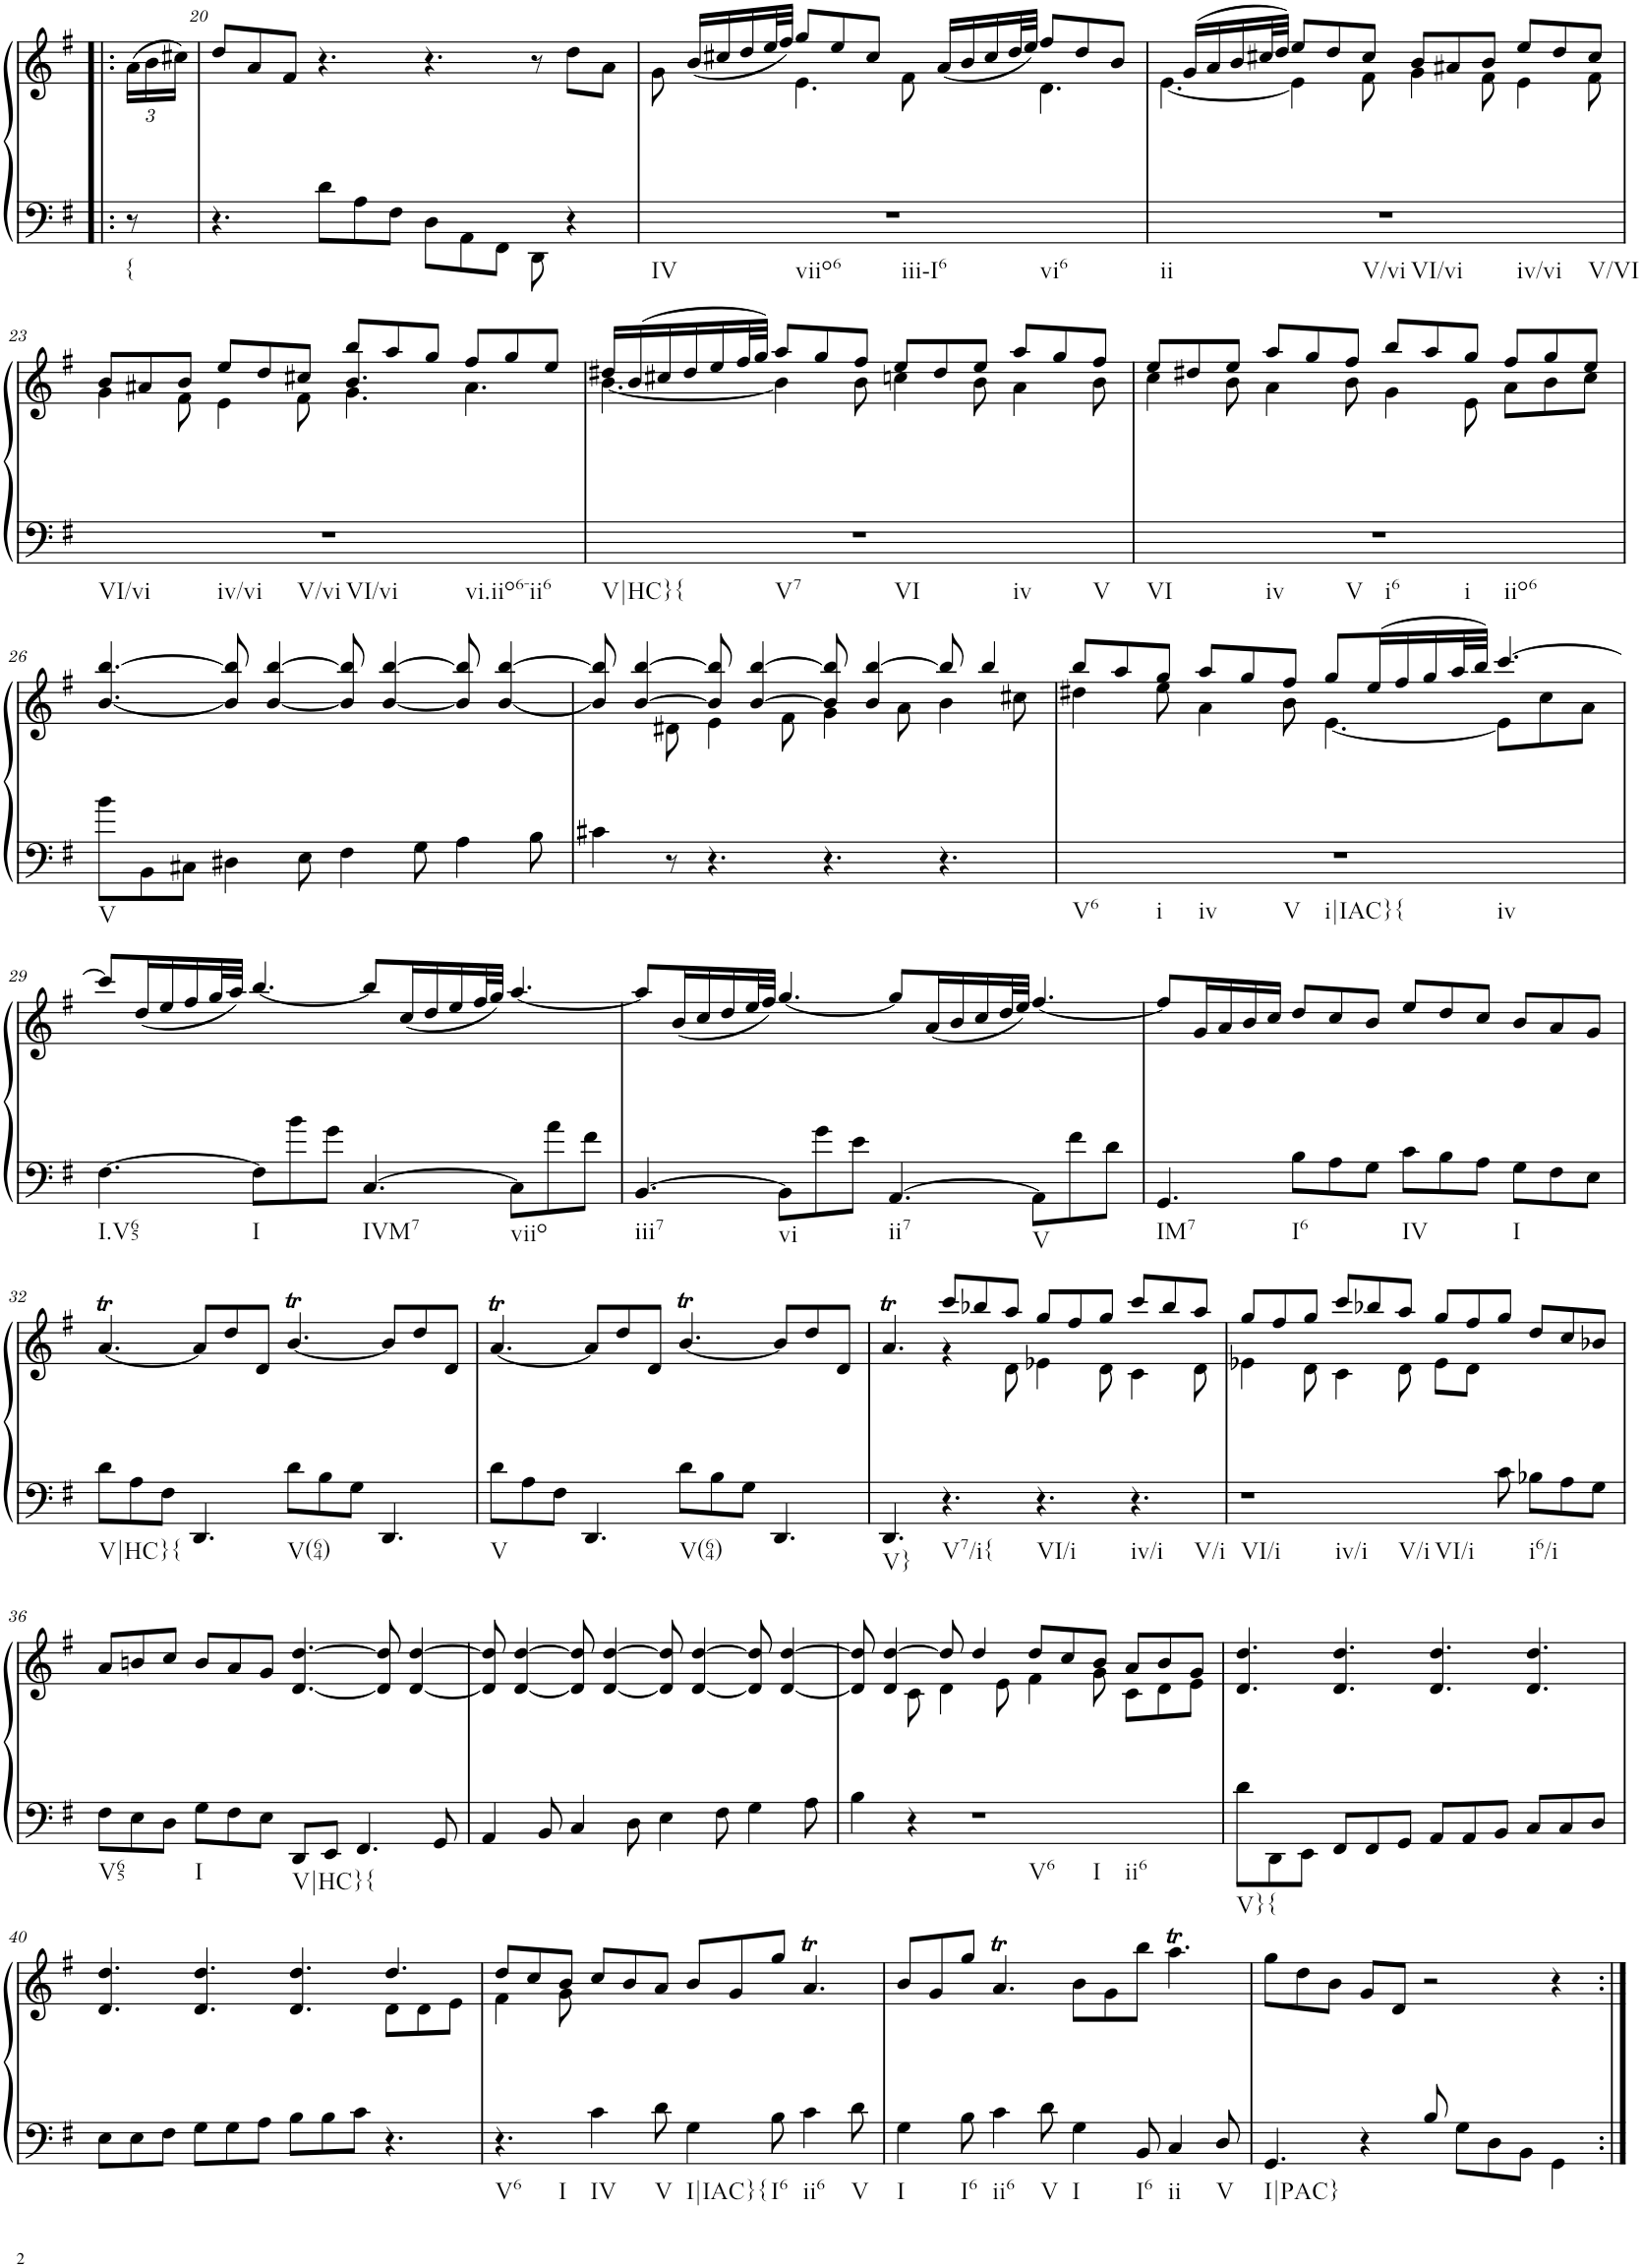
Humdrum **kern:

**kern	**kern
*part1	*part1
*staff2	*staff1
*I"Piano	*
*I'Pno.	*
!!LO:PB:g=z
*clefF4	*clefG2
*k[f#]	*k[f#]
*M12/8	*M12/8
*	*Xbrackettup
=19X1!|:	=19X1!|:
!LO:TX:b:t={	!
8r	(24a\LL
.	24b\
.	24cc#X\JJ)
=20	=20
4.r	8dd/L
.	8a/
.	8f#/J
8d\L	4.r
8A\	.
8F#\J	.
8D\L	4.r
8AA\	.
8FF#\J	.
8DD\	8r
4r	8dd\L
.	8a\J
=21	=21
*	*^
!LO:TX:b:t=IV	!	!
!LO:TX:b:t=viio6	!	!
!LO:TX:b:t=iii-I6	!	!
!LO:TX:b:t=vi6	!	!
1.r	8ryy	8g\
.	(16b/LL	4ryy
.	16cc#X/	.
.	16dd/	.
.	32ee/L	.
.	32ff#/JJJ)	.
.	8gg/L	4.e\
.	8ee/	.
.	8cc#/J	.
.	8ryy	8f#\
.	(16a/LL	4ryy
.	16b/	.
.	16cc#/	.
.	32dd/L	.
.	32ee/JJJ)	.
.	8ff#/L	4.d\
.	8dd/	.
.	8b/J	.
=22	=22	=22
!LO:TX:b:t=ii	!	!
!LO:TX:b:t=V/vi	!	!
!LO:TX:b:t=VI/vi	!	!
!LO:TX:b:t=iv/vi	!	!
!LO:TX:b:t=V/VI	!	!
1.r	8ryy	[4.e\
.	(16g/LL	.
.	16a/	.
.	16b/	.
.	32cc#X/L	.
.	32dd/JJJ)	.
.	8ee/L	4e\]
.	8dd/	.
.	8cc#/J	8f#\
.	8b/L	4g\
.	8a#X/	.
.	8b/J	8f#\
.	8ee/L	4e\
.	8dd/	.
.	8cc#/J	8f#\
!!LO:LB:g=z
=23	=23	=23
*	*	*^
!LO:TX:b:t=VI/vi	!	!	!
!LO:TX:b:t=iv/vi	!	!	!
!LO:TX:b:t=V/vi	!	!	!
!LO:TX:b:t=VI/vi	!	!	!
!LO:TX:b:t=vi.iio6-ii6	!	!	!
1.r	8b/L	4g\	2.ryy
.	8a#X/	.	.
.	8b/J	8f#\	.
.	8ee/L	4e\	.
.	8dd/	.	.
.	8cc#X/J	8f#\	.
.	8bb/L	4.g\	4.b/
.	8aa/	.	.
.	8gg/J	.	.
.	8ff#/L	4.a#\	4.ryy
.	8gg/	.	.
.	8ee/J	.	.
*	*	*v	*v
=24	=24	=24
!LO:TX:b:t=V|HC}{	!	!
!LO:TX:b:t=V7	!	!
!LO:TX:b:t=VI	!	!
!LO:TX:b:t=iv	!	!
!LO:TX:b:t=V	!	!
1.r	16dd#X/LL	[4.b\
.	(16b/	.
.	16cc#X/	.
.	16dd#/	.
.	16ee/	.
.	32ff#/L	.
.	32gg/JJJ)	.
.	8aa/L	4b\]
.	8gg/	.
.	8ff#/J	8b\
.	8ee/L	4ccn\
.	8dd#/	.
.	8ee/J	8b\
.	8aa/L	4a\
.	8gg/	.
.	8ff#/J	8b\
=25	=25	=25
!LO:TX:b:t=VI	!	!
!LO:TX:b:t=iv	!	!
!LO:TX:b:t=V	!	!
!LO:TX:b:t=i6	!	!
!LO:TX:b:t=i	!	!
!LO:TX:b:t=iio6	!	!
1.r	8ee/L	4cc\
.	8dd#X/	.
.	8ee/J	8b\
.	8aa/L	4a\
.	8gg/	.
.	8ff#/J	8b\
.	8bb/L	4g\
.	8aa/	.
.	8gg/J	8e\
.	8ff#/L	8a\L
.	8gg/	8b\
.	8ee/J	8cc\J
!!LO:LB:g=z
=26	=26	=26
!LO:TX:b:t=V	!	!
*	*v	*v
8b\L	[4.b/ [4.bb/
8BB\	.
8C#X\J	.
4D#X\	8b/] 8bb/]
.	[4b/ [4bb/
8E\	.
4F#\	8b/] 8bb/]
.	[4b/ [4bb/
8G\	.
4A\	8b/] 8bb/]
.	[4b/ [4bb/
8B\	.
=27	=27
*	*^
4c#X\	8b/] 8bb/]	4ryy
.	[4b/ [4bb/	.
8r	.	8d#X\
4.r	8b/] 8bb/]	4e\
.	[4b/ [4bb/	.
.	.	8f#\
4.r	8b/] 8bb/]	4g\
.	4b/ [4bb/	.
.	.	8a\
4.r	8bb/]	4b\
.	4bb/	.
.	.	8cc#X\
=28	=28	=28
!LO:TX:b:t=V6	!	!
!LO:TX:b:t=i	!	!
!LO:TX:b:t=iv	!	!
!LO:TX:b:t=V	!	!
!LO:TX:b:t=i|IAC}{	!	!
!LO:TX:b:t=iv	!	!
1.r	8bb/L	4dd#X\
.	8aa/	.
.	8gg/J	8ee\
.	8aa/L	4a\
.	8gg/	.
.	8ff#/J	8b\
.	8gg/L	[4.e\
.	(16ee/L	.
.	16ff#/	.
.	16gg/	.
.	32aa/L	.
.	32bb/JJJ)	.
.	[4.ccc/	8e\L]
.	.	8cc\
.	.	8a\J
!!LO:LB:g=z
=29	=29	=29
!LO:TX:b:t=I.V65	!	!
*	*v	*v
[4.F#\	8ccc/L]
.	(16dd/L
.	16ee/
.	16ff#/
.	32gg/L
.	32aa/JJJ)
!LO:TX:b:t=I	!
8F#\L]	[4.bb/
8b\	.
8g\J	.
!LO:TX:b:t=IVM7	!
[4.C/	8bb/L]
.	(16cc/L
.	16dd/
.	16ee/
.	32ff#/L
.	32gg/JJJ)
!LO:TX:b:t=viio	!
8C\L]	[4.aa/
8a\	.
8f#\J	.
=30	=30
!LO:TX:b:t=iii7	!
[4.BB/	8aa/L]
.	(16b/L
.	16cc/
.	16dd/
.	32ee/L
.	32ff#/JJJ)
!LO:TX:b:t=vi	!
8BB\L]	[4.gg/
8g\	.
8e\J	.
!LO:TX:b:t=ii7	!
[4.AA/	8gg/L]
.	(16a/L
.	16b/
.	16cc/
.	32dd/L
.	32ee/JJJ)
!LO:TX:b:t=V	!
8AA\L]	[4.ff#/
8f#\	.
8d\J	.
=31	=31
!LO:TX:b:t=IM7	!
4.GG/	8ff#/L]
.	16g/L
.	16a/
.	16b/
.	16cc/JJ
!LO:TX:b:t=I6	!
8B\L	8dd/L
8A\	8cc/
8G\J	8b/J
!LO:TX:b:t=IV	!
8c\L	8ee/L
8B\	8dd/
8A\J	8cc/J
!LO:TX:b:t=I	!
8G\L	8b/L
8F#\	8a/
8E\J	8g/J
!!LO:LB:g=z
=32	=32
!LO:TX:b:t=V|HC}{	!
8d\L	[4.aT/
8A\	.
8F#\J	.
4.DD/	8a/L]
.	8dd/
.	8d/J
!LO:TX:b:t=V(64)	!
8d\L	[4.bt/
8B\	.
8G\J	.
4.DD/	8b/L]
.	8dd/
.	8d/J
=33	=33
!LO:TX:b:t=V	!
8d\L	[4.aT/
8A\	.
8F#\J	.
4.DD/	8a/L]
.	8dd/
.	8d/J
!LO:TX:b:t=V(64)	!
8d\L	[4.bt/
8B\	.
8G\J	.
4.DD/	8b/L]
.	8dd/
.	8d/J
=34	=34
*	*^
!LO:TX:b:t=V}	!	!
4.DD/	4.aT/	4.ryy
!LO:TX:b:t=V7/i{	!	!
4.r	8ccc/L	4r
.	8bb-X/	.
.	8aa/J	8d\
!LO:TX:b:t=VI/i	!	!
4.r	8gg/L	4e-X\
.	8ff#/	.
.	8gg/J	8d\
!LO:TX:b:t=iv/i	!	!
!LO:TX:b:t=V/i	!	!
4.r	8ccc/L	4c\
.	8bb-/	.
.	8aa/J	8d\
=35	=35	=35
!LO:TX:b:t=VI/i	!	!
!LO:TX:b:t=iv/i	!	!
!LO:TX:b:t=V/i	!	!
!LO:TX:b:t=VI/i	!	!
1r	8gg/L	4e-X\
.	8ff#/	.
.	8gg/J	8d\
.	8ccc/L	4c\
.	8bb-X/	.
.	8aa/J	8d\
.	8gg/L	8e-\L
.	8ff#/	8d\J
8c\	8gg/J	2ryy
!LO:TX:b:t=i6/i	!	!
8B-X\L	8dd/L	.
8A\	8cc/	.
8G\J	8b-X/J	.
*	*v	*v
!!LO:LB:g=z
=36	=36
!LO:TX:b:t=V65	!
8F#\L	8a/L
8E\	8bn/
8D\J	8cc/J
!LO:TX:b:t=I	!
8G\L	8b/L
8F#\	8a/
8E\J	8g/J
!LO:TX:b:t=V|HC}{	!
8DD/L	[4.d/ [4.dd/
8EE/J	.
4.FF#/	.
.	8d/] 8dd/]
.	[4d/ [4dd/
8GG/	.
=37	=37
4AA/	8d/] 8dd/]
.	[4d/ [4dd/
8BB/	.
4C/	8d/] 8dd/]
.	[4d/ [4dd/
8D\	.
4E\	8d/] 8dd/]
.	[4d/ [4dd/
8F#\	.
4G\	8d/] 8dd/]
.	[4d/ [4dd/
8A\	.
=38	=38
*	*^
4B\	8d/] 8dd/]	4ryy
.	4d/ [4dd/	.
4r	.	8c\
.	8dd/]	4d\
!LO:TX:b:t=V6	!	!
!LO:TX:b:t=I	!	!
!LO:TX:b:t=ii6	!	!
1r	4dd/	.
.	.	8e\
.	8dd/L	4f#\
.	8cc/	.
.	8b/J	8g\
.	8a/L	8c\L
.	8b/	8d\
.	8g/J	8e\J
=39	=39	=39
!LO:TX:b:t=V}{	!	!
*	*v	*v
8d\L	4.d/ 4.dd/
8DD\	.
8EE\J	.
8FF#/L	4.d/ 4.dd/
8FF#/	.
8GG/J	.
8AA/L	4.d/ 4.dd/
8AA/	.
8BB/J	.
8C/L	4.d/ 4.dd/
8C/	.
8D/J	.
!!LO:LB:g=z
=40	=40
*	*^
8E\L	4.d/ 4.dd/	8ryy
*	*v	*v
8E\	.
8F#\J	.
8G\L	4.d/ 4.dd/
8G\	.
8A\J	.
8B\L	4.d/ 4.dd/
8B\	.
8c\J	.
*	*^
4.r	4.dd/	8d\L
.	.	8d\
.	.	8e\J
=41	=41	=41
!LO:TX:b:t=V6	!	!
!LO:TX:b:t=I	!	!
4.r	8dd/L	4f#\
.	8cc/	.
.	8b/J	8g\
!LO:TX:b:t=IV	!	!
4c\	8cc/L	1ryy
.	8b/	.
!LO:TX:b:t=V	!	!
8d\	8a/J	.
!LO:TX:b:t=I|IAC}{	!	!
4G\	8b/L	.
.	8g/	.
!LO:TX:b:t=I6	!	!
8B\	8gg/J	.
!LO:TX:b:t=ii6	!	!
4c\	4.aT/	.
!LO:TX:b:t=V	!	!
8d\	.	8ryy
=42	=42	=42
!LO:TX:b:t=I	!	!
*	*v	*v
4G\	8b/L
.	8g/
!LO:TX:b:t=I6	!
8B\	8gg/J
!LO:TX:b:t=ii6	!
4c\	4.aT/
!LO:TX:b:t=V	!
8d\	.
!LO:TX:b:t=I	!
4G\	8b\L
.	8g\
!LO:TX:b:t=I6	!
8BB/	8bb\J
!LO:TX:b:t=ii	!
4C/	4.aaT\
!LO:TX:b:t=V	!
8D/	.
=43	=43
!LO:TX:b:t=I|PAC}	!
4.GG/	8gg\L
.	8dd\
.	8b\J
4r	8g/L
.	8d/J
8B/	2r
8G\L	.
8D\	.
8BB\J	.
4GG\	4r
=:|!	=:|!
*-	*-
